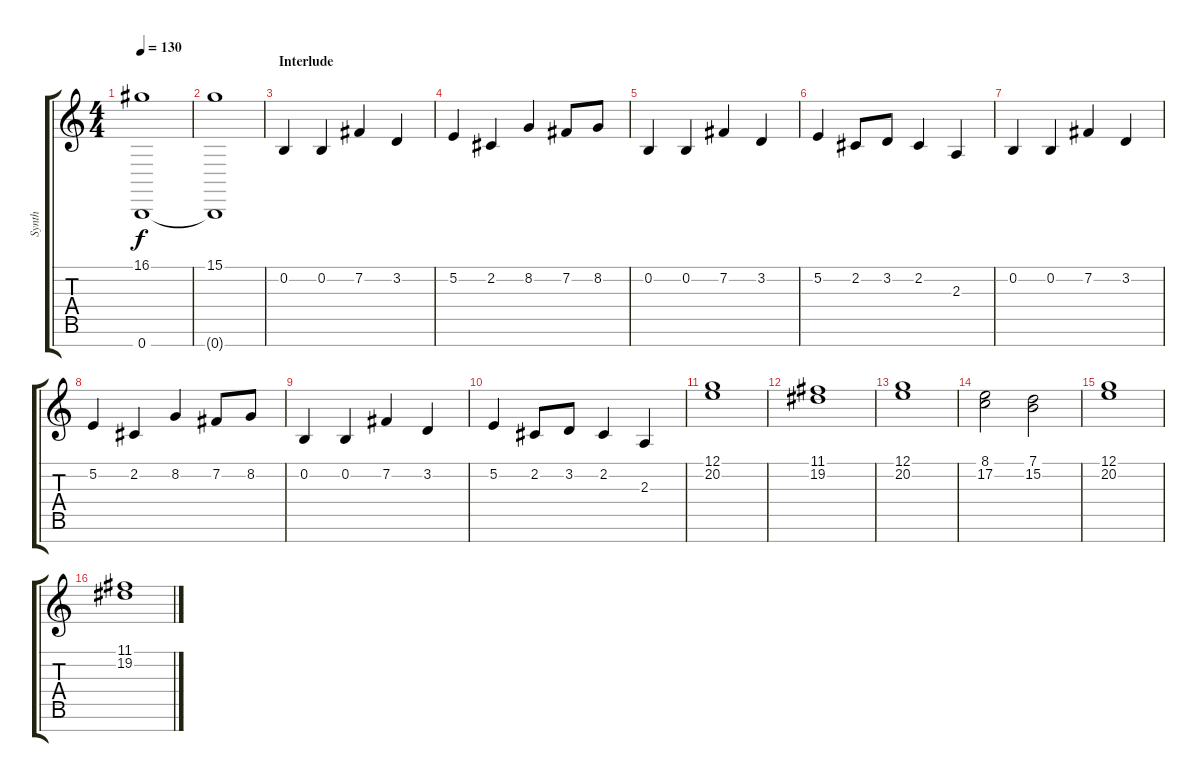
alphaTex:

\track ("Synth" "Synth") {instrument choiraahs}
\staff {score tabs}
\tuning (E4 B3 G3 D3 A2 E2 B1) {hide}
\ts (4 4)
\tempo 130
\clef g2
\ks c
(16.1 0.7{t}).1{dy f} |
(15.1 0.7{t}).1 |
\section ("" "Interlude")
0.2.4 0.2.4 7.2.4 3.2.4 |
5.2.4 2.2.4 8.2.4 7.2.8 8.2.8 |
0.2.4 0.2.4 7.2.4 3.2.4 |
5.2.4 2.2.8 3.2.8 2.2.4 2.3.4 |
0.2.4 0.2.4 7.2.4 3.2.4 |
5.2.4 2.2.4 8.2.4 7.2.8 8.2.8 |
0.2.4 0.2.4 7.2.4 3.2.4 |
5.2.4 2.2.8 3.2.8 2.2.4 2.3.4 |
(12.1 20.2).1{volume 9} |
(11.1 19.2).1 |
(12.1 20.2).1 |
(8.1 17.2).2 (7.1 15.2).2 |
(12.1 20.2).1 |
(11.1 19.2).1
